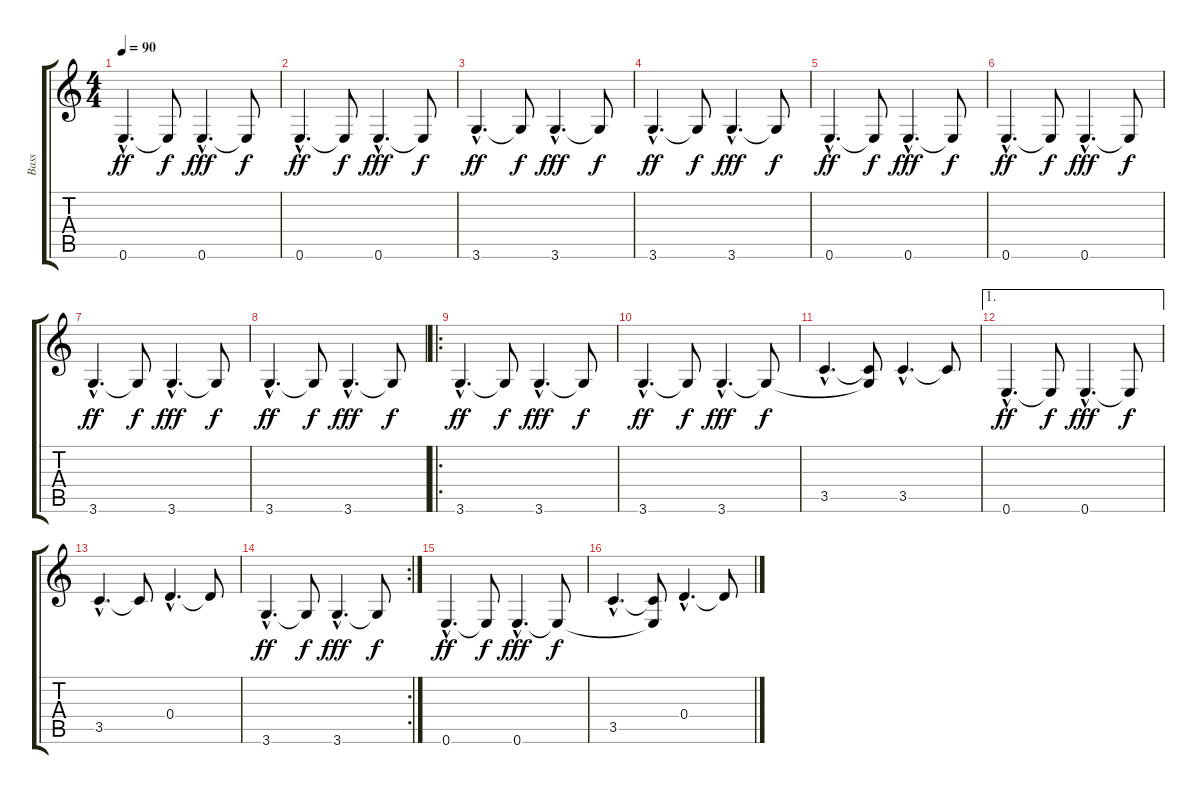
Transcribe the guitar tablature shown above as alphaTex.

\track ("Bass" "Bass") {instrument electricbassfinger}
\staff {score tabs}
\tuning (E4 B3 G3 D3 A2 E2) {hide}
\ts (4 4)
\tempo 90
\clef g2
\ks c
0.6{hac}.4{d dy ff instrument electricbassfinger} 0.6{t}.8{dy f} 0.6{hac}.4{d dy fff} 0.6{t}.8{dy f} |
0.6{hac}.4{d dy ff} 0.6{t}.8{dy f} 0.6{hac}.4{d dy fff} 0.6{t}.8{dy f} |
3.6{hac}.4{d dy ff} 3.6{t}.8{dy f} 3.6{hac}.4{d dy fff} 3.6{t}.8{dy f} |
3.6{hac}.4{d dy ff} 3.6{t}.8{dy f} 3.6{hac}.4{d dy fff} 3.6{t}.8{dy f} |
0.6{hac}.4{d dy ff} 0.6{t}.8{dy f} 0.6{hac}.4{d dy fff} 0.6{t}.8{dy f} |
0.6{hac}.4{d dy ff} 0.6{t}.8{dy f} 0.6{hac}.4{d dy fff} 0.6{t}.8{dy f} |
3.6{hac}.4{d dy ff} 3.6{t}.8{dy f} 3.6{hac}.4{d dy fff} 3.6{t}.8{dy f} |
3.6{hac}.4{d dy ff} 3.6{t}.8{dy f} 3.6{hac}.4{d dy fff} 3.6{t}.8{dy f} |
\ro
3.6{hac}.4{d dy ff} 3.6{t}.8{dy f} 3.6{hac}.4{d dy fff} 3.6{t}.8{dy f} |
3.6{hac}.4{d dy ff} 3.6{t}.8{dy f} 3.6{hac}.4{d dy fff} 3.6{t}.8{dy f} |
3.5{hac}.4{d} (3.5{t} 3.6{t}).8 3.5{hac}.4{d} 3.5{t}.8 |
\ae 1
0.6{hac}.4{d dy ff} 0.6{t}.8{dy f} 0.6{hac}.4{d dy fff} 0.6{t}.8{dy f} |
3.5{hac}.4{d} 3.5{t}.8 0.4{hac}.4{d} 0.4{t}.8 |
\rc 2
3.6{hac}.4{d dy ff} 3.6{t}.8{dy f} 3.6{hac}.4{d dy fff} 3.6{t}.8{dy f} |
0.6{hac}.4{d dy ff} 0.6{t}.8{dy f} 0.6{hac}.4{d dy fff} 0.6{t}.8{dy f} |
3.5{hac}.4{d} (3.5{t} 0.6{t}).8 0.4{hac}.4{d} 0.4{t}.8
